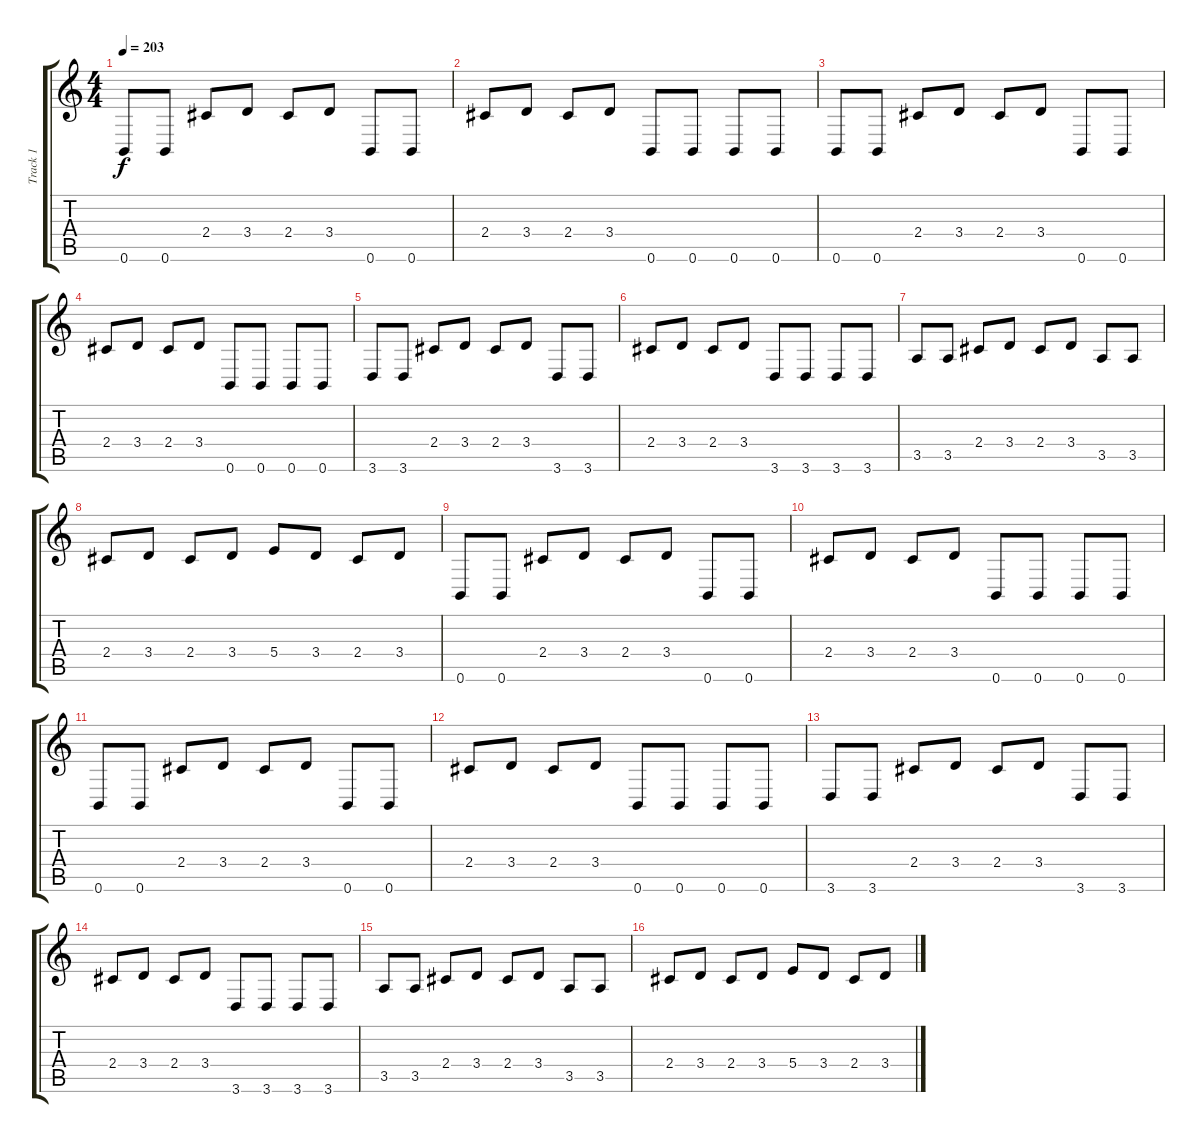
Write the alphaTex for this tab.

\track ("Track 1" "Track 1") {instrument overdrivenguitar}
\staff {score tabs}
\tuning (Db4 Ab3 E3 B2 Gb2 B1) {hide}
\ts (4 4)
\tempo 203
\clef g2
\ks c
0.6.8{dy f} 0.6.8 2.4.8 3.4.8 2.4.8 3.4.8 0.6.8 0.6.8 |
2.4.8 3.4.8 2.4.8 3.4.8 0.6.8 0.6.8 0.6.8 0.6.8 |
0.6.8 0.6.8 2.4.8 3.4.8 2.4.8 3.4.8 0.6.8 0.6.8 |
2.4.8 3.4.8 2.4.8 3.4.8 0.6.8 0.6.8 0.6.8 0.6.8 |
3.6.8 3.6.8 2.4.8 3.4.8 2.4.8 3.4.8 3.6.8 3.6.8 |
2.4.8 3.4.8 2.4.8 3.4.8 3.6.8 3.6.8 3.6.8 3.6.8 |
3.5.8 3.5.8 2.4.8 3.4.8 2.4.8 3.4.8 3.5.8 3.5.8 |
2.4.8 3.4.8 2.4.8 3.4.8 5.4.8 3.4.8 2.4.8 3.4.8 |
0.6.8 0.6.8 2.4.8 3.4.8 2.4.8 3.4.8 0.6.8 0.6.8 |
2.4.8 3.4.8 2.4.8 3.4.8 0.6.8 0.6.8 0.6.8 0.6.8 |
0.6.8 0.6.8 2.4.8 3.4.8 2.4.8 3.4.8 0.6.8 0.6.8 |
2.4.8 3.4.8 2.4.8 3.4.8 0.6.8 0.6.8 0.6.8 0.6.8 |
3.6.8 3.6.8 2.4.8 3.4.8 2.4.8 3.4.8 3.6.8 3.6.8 |
2.4.8 3.4.8 2.4.8 3.4.8 3.6.8 3.6.8 3.6.8 3.6.8 |
3.5.8 3.5.8 2.4.8 3.4.8 2.4.8 3.4.8 3.5.8 3.5.8 |
2.4.8 3.4.8 2.4.8 3.4.8 5.4.8 3.4.8 2.4.8 3.4.8
